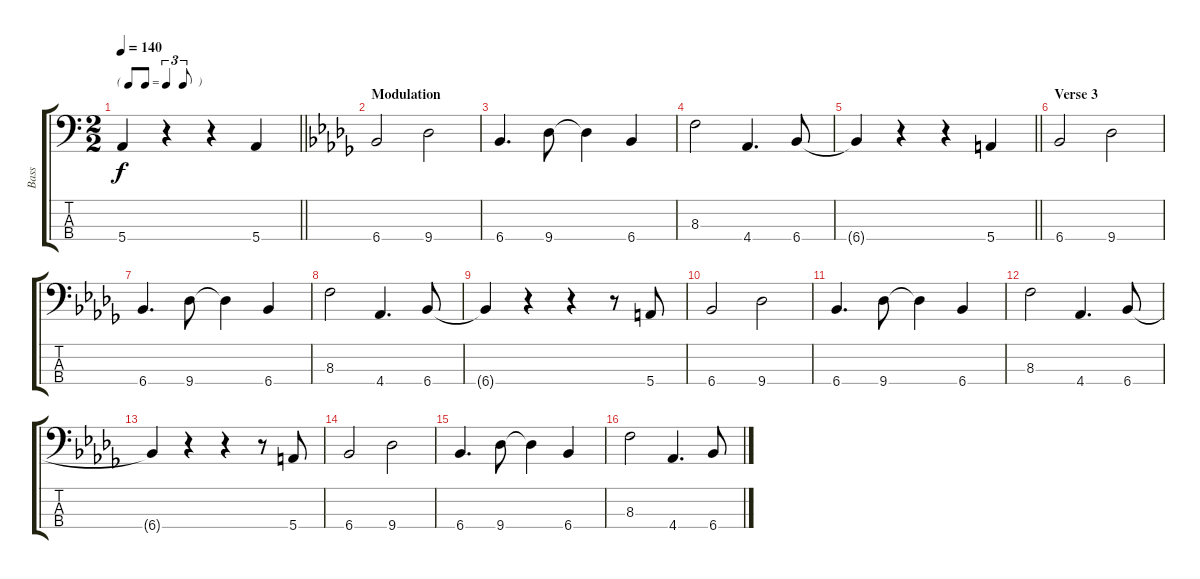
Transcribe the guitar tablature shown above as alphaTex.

\track ("Bass" "Bass") {instrument acousticbass}
\staff {score tabs}
\tuning (G2 D2 A1 E1) {hide}
\ts (2 2)
\tf triplet8th
\tempo 140
\clef f4
\barLineRight lightlight
\ks c
5.4{t}.4{dy f} r.4 r.4 5.4.4 |
\section ("" "Modulation")
\ks bbminor
6.4.2 9.4.2 |
6.4.4{d} 9.4.8 9.4{t}.4 6.4.4 |
8.3.2 4.4.4{d} 6.4.8 |
\barLineRight lightlight
6.4{t}.4 r.4 r.4 5.4.4 |
\section ("" "Verse 3")
6.4.2 9.4.2 |
6.4.4{d} 9.4.8 9.4{t}.4 6.4.4 |
8.3.2 4.4.4{d} 6.4.8 |
6.4{t}.4 r.4 r.4 r.8 5.4.8 |
6.4.2 9.4.2 |
6.4.4{d} 9.4.8 9.4{t}.4 6.4.4 |
8.3.2 4.4.4{d} 6.4.8 |
6.4{t}.4 r.4 r.4 r.8 5.4.8 |
6.4.2 9.4.2 |
6.4.4{d} 9.4.8 9.4{t}.4 6.4.4 |
8.3.2 4.4.4{d} 6.4.8
